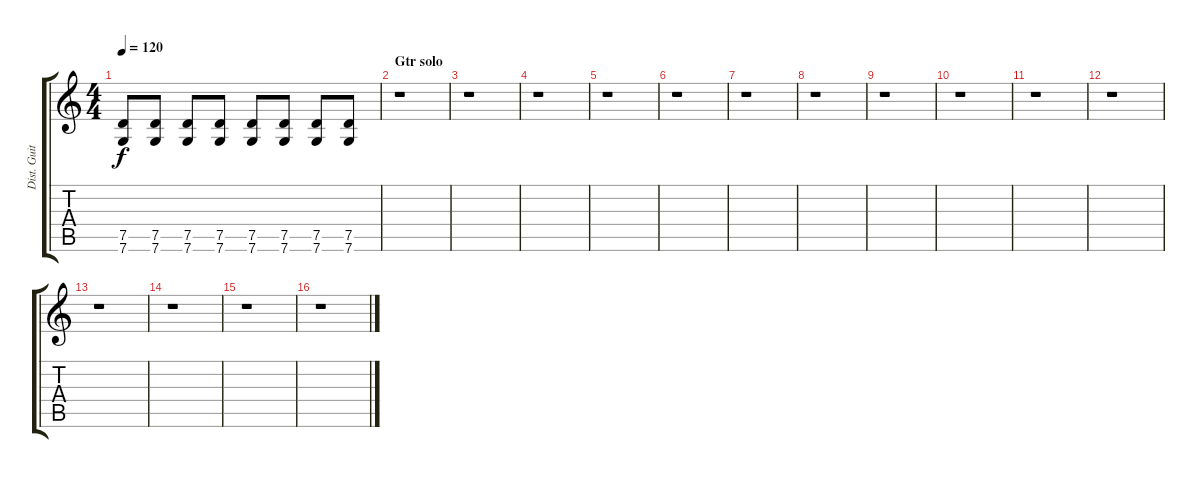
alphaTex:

\track ("Dist. Guitar" "Dist. Guit") {instrument distortionguitar}
\staff {score tabs}
\tuning (D4 A3 F3 C3 G2 C2) {hide}
\ts (4 4)
\tempo 120
\clef g2
\ks c
(7.5 7.6).8{dy f} (7.5 7.6).8 (7.5 7.6).8 (7.5 7.6).8 (7.5 7.6).8 (7.5 7.6).8 (7.5 7.6).8 (7.5 7.6).8 |
\section ("" "Gtr solo")
r.1 |
r.1 |
r.1 |
r.1 |
r.1 |
r.1 |
r.1 |
r.1 |
r.1 |
r.1 |
r.1 |
r.1 |
r.1 |
r.1 |
r.1
